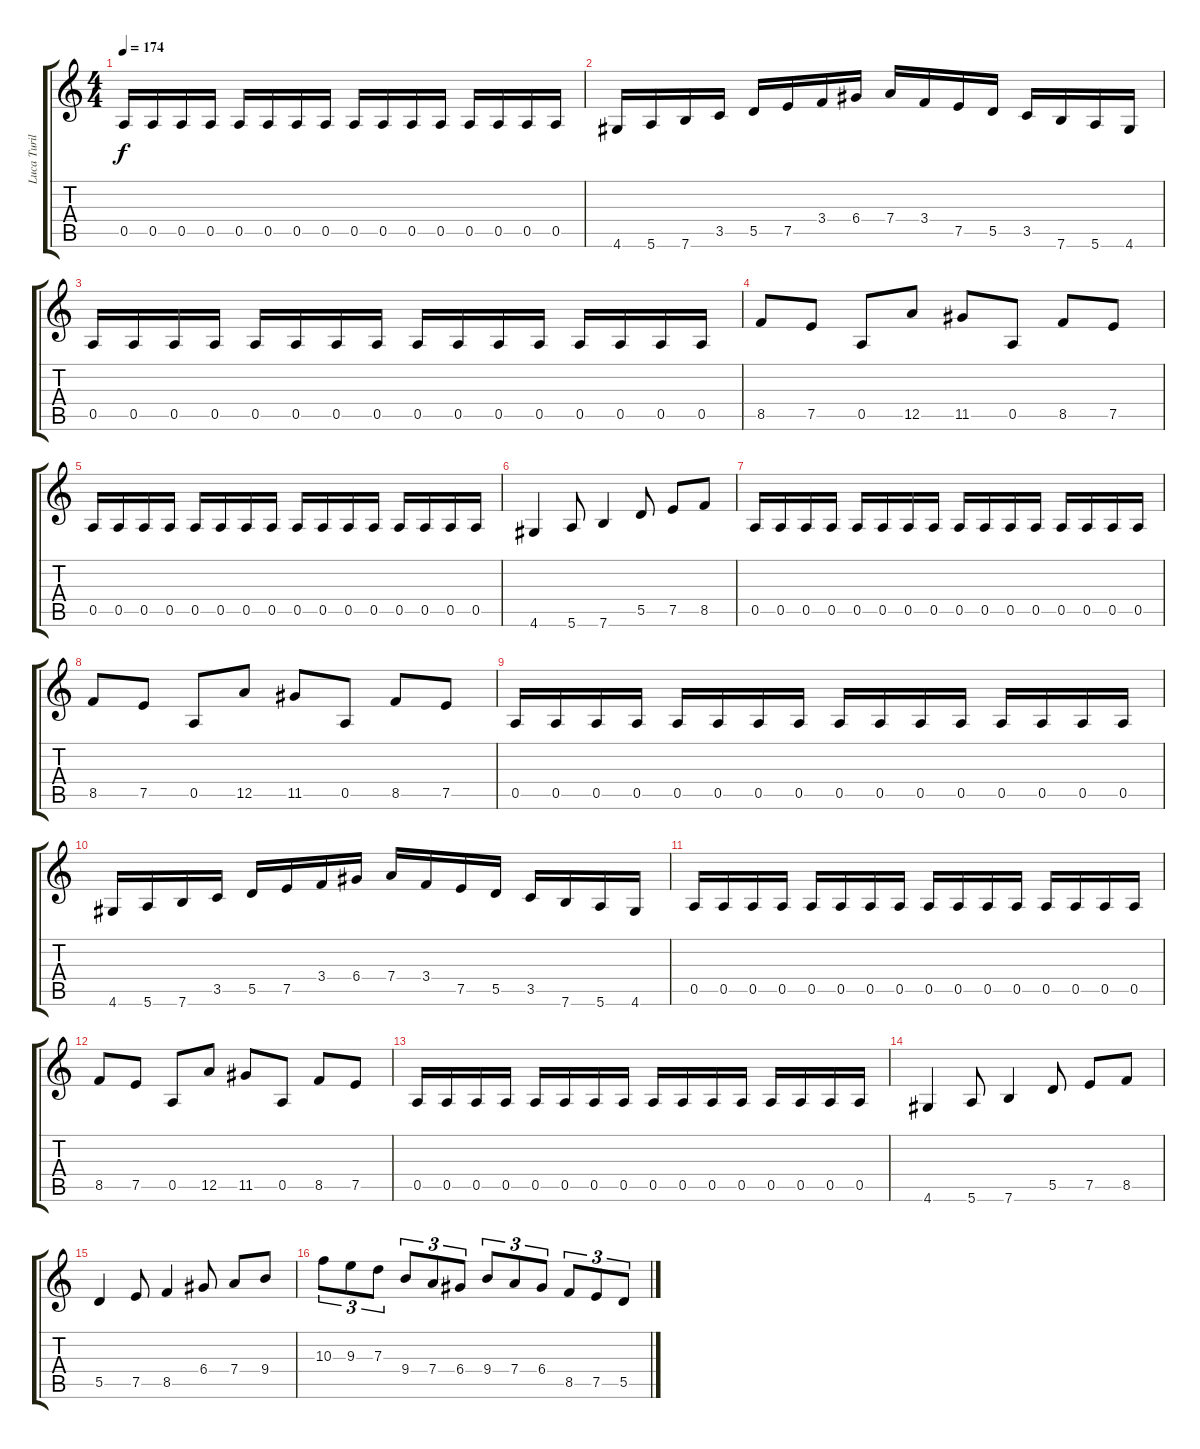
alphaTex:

\track ("Luca Turilli (Gtr 1)" "Luca Turil") {instrument distortionguitar}
\staff {score tabs}
\tuning (E4 B3 G3 D3 A2 E2) {hide}
\ts (4 4)
\tempo 174
\clef g2
\ks c
0.5.16{dy f} 0.5.16 0.5.16 0.5.16 0.5.16 0.5.16 0.5.16 0.5.16 0.5.16 0.5.16 0.5.16 0.5.16 0.5.16 0.5.16 0.5.16 0.5.16 |
4.6.16 5.6.16 7.6.16 3.5.16 5.5.16 7.5.16 3.4.16 6.4.16 7.4.16 3.4.16 7.5.16 5.5.16 3.5.16 7.6.16 5.6.16 4.6.16 |
0.5.16 0.5.16 0.5.16 0.5.16 0.5.16 0.5.16 0.5.16 0.5.16 0.5.16 0.5.16 0.5.16 0.5.16 0.5.16 0.5.16 0.5.16 0.5.16 |
8.5.8 7.5.8 0.5.8 12.5.8 11.5.8 0.5.8 8.5.8 7.5.8 |
0.5.16 0.5.16 0.5.16 0.5.16 0.5.16 0.5.16 0.5.16 0.5.16 0.5.16 0.5.16 0.5.16 0.5.16 0.5.16 0.5.16 0.5.16 0.5.16 |
4.6.4 5.6.8 7.6.4 5.5.8 7.5.8 8.5.8 |
0.5.16 0.5.16 0.5.16 0.5.16 0.5.16 0.5.16 0.5.16 0.5.16 0.5.16 0.5.16 0.5.16 0.5.16 0.5.16 0.5.16 0.5.16 0.5.16 |
8.5.8 7.5.8 0.5.8 12.5.8 11.5.8 0.5.8 8.5.8 7.5.8 |
0.5.16 0.5.16 0.5.16 0.5.16 0.5.16 0.5.16 0.5.16 0.5.16 0.5.16 0.5.16 0.5.16 0.5.16 0.5.16 0.5.16 0.5.16 0.5.16 |
4.6.16 5.6.16 7.6.16 3.5.16 5.5.16 7.5.16 3.4.16 6.4.16 7.4.16 3.4.16 7.5.16 5.5.16 3.5.16 7.6.16 5.6.16 4.6.16 |
0.5.16 0.5.16 0.5.16 0.5.16 0.5.16 0.5.16 0.5.16 0.5.16 0.5.16 0.5.16 0.5.16 0.5.16 0.5.16 0.5.16 0.5.16 0.5.16 |
8.5.8 7.5.8 0.5.8 12.5.8 11.5.8 0.5.8 8.5.8 7.5.8 |
0.5.16 0.5.16 0.5.16 0.5.16 0.5.16 0.5.16 0.5.16 0.5.16 0.5.16 0.5.16 0.5.16 0.5.16 0.5.16 0.5.16 0.5.16 0.5.16 |
4.6.4 5.6.8 7.6.4 5.5.8 7.5.8 8.5.8 |
5.5.4 7.5.8 8.5.4 6.4.8 7.4.8 9.4.8 |
10.3.8{tu (3 2)} 9.3.8{tu (3 2)} 7.3.8{tu (3 2)} 9.4.8{tu (3 2)} 7.4.8{tu (3 2)} 6.4.8{tu (3 2)} 9.4.8{tu (3 2)} 7.4.8{tu (3 2)} 6.4.8{tu (3 2)} 8.5.8{tu (3 2)} 7.5.8{tu (3 2)} 5.5.8{tu (3 2)}
